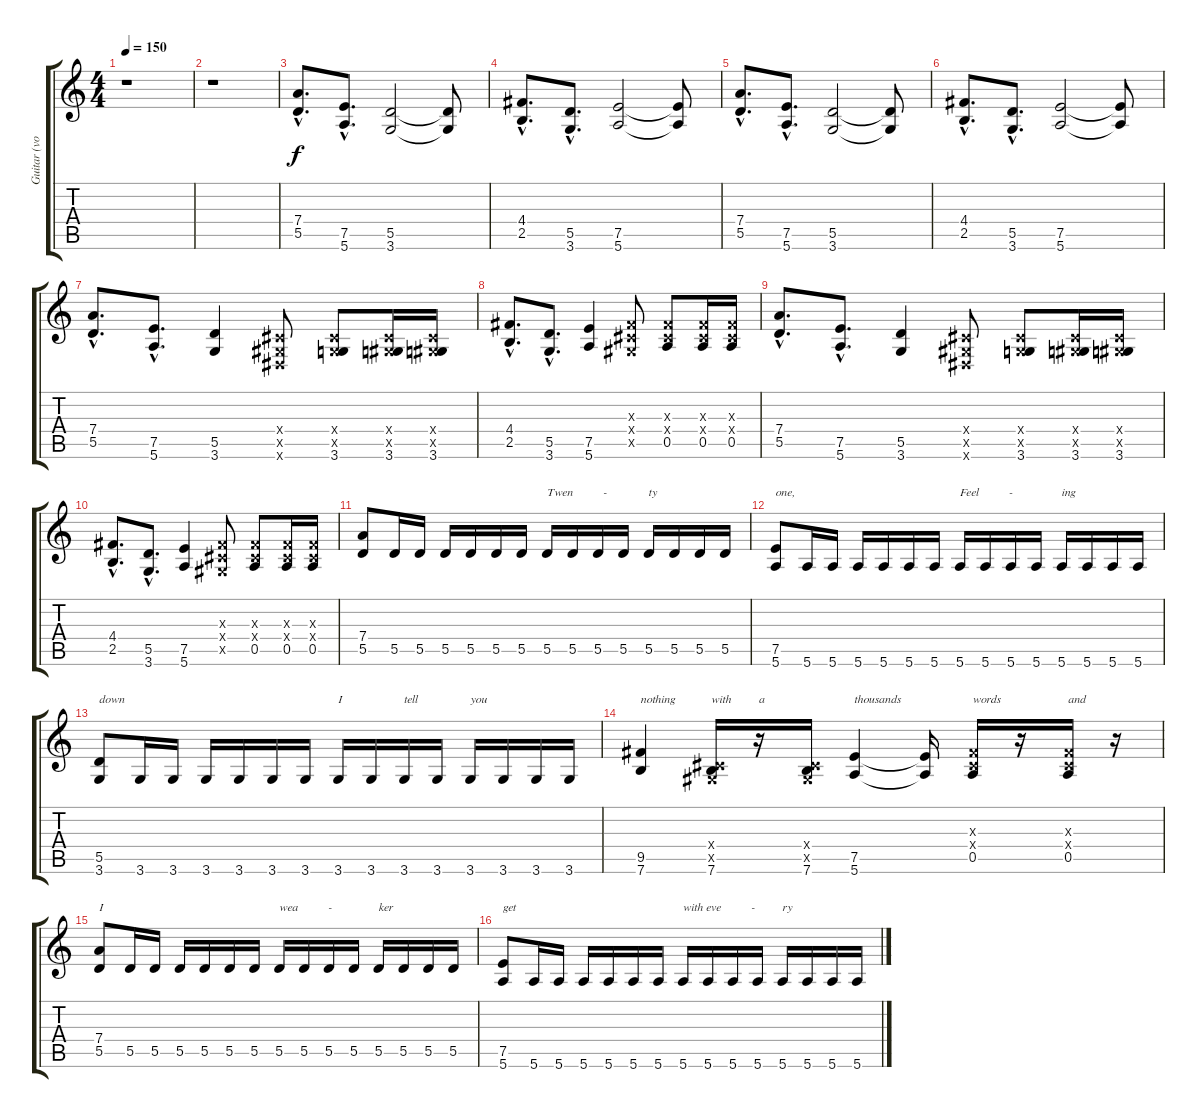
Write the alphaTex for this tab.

\track ("Guitar (vocal)" "Guitar (vo") {instrument overdrivenguitar}
\staff {score tabs}
\tuning (E4 B3 G3 D3 A2 E2) {hide}
\ts (4 4)
\tempo 150
\clef g2
\ks c
r.1{dy f instrument overdrivenguitar} |
r.1 |
(7.4{hac} 5.5{hac}).8{d} (7.5{hac} 5.6{hac}).8{d} (5.5 3.6).2 (5.5{t} 3.6{t}).8 |
(4.4{hac} 2.5{hac}).8{d} (5.5{hac} 3.6{hac}).8{d} (7.5 5.6).2 (7.5{t} 5.6{t}).8 |
(7.4{hac} 5.5{hac}).8{d} (7.5{hac} 5.6{hac}).8{d} (5.5 3.6).2 (5.5{t} 3.6{t}).8 |
(4.4{hac} 2.5{hac}).8{d} (5.5{hac} 3.6{hac}).8{d} (7.5 5.6).2 (7.5{t} 5.6{t}).8 |
(7.4{hac} 5.5{hac}).8{d} (7.5{hac} 5.6{hac}).8{d} (5.5 3.6).4 (-1.4{x} -1.5{x} -1.6{x}).8 (-1.4{x} -1.5{x} 3.6).8 (-1.4{x} -1.5{x} 3.6).16 (-1.4{x} -1.5{x} 3.6).16 |
(4.4{hac} 2.5{hac}).8{d} (5.5{hac} 3.6{hac}).8{d} (7.5 5.6).4 (-1.3{x} -1.4{x} -1.5{x}).8 (-1.3{x} -1.4{x} 0.5).8 (-1.3{x} -1.4{x} 0.5).16 (-1.3{x} -1.4{x} 0.5).16 |
(7.4{hac} 5.5{hac}).8{d} (7.5{hac} 5.6{hac}).8{d} (5.5 3.6).4 (-1.4{x} -1.5{x} -1.6{x}).8 (-1.4{x} -1.5{x} 3.6).8 (-1.4{x} -1.5{x} 3.6).16 (-1.4{x} -1.5{x} 3.6).16 |
(4.4{hac} 2.5{hac}).8{d} (5.5{hac} 3.6{hac}).8{d} (7.5 5.6).4 (-1.3{x} -1.4{x} -1.5{x}).8 (-1.3{x} -1.4{x} 0.5).8 (-1.3{x} -1.4{x} 0.5).16 (-1.3{x} -1.4{x} 0.5).16 |
(7.4 5.5).8 5.5.16 5.5.16 5.5.16 5.5.16 5.5.16 5.5.16 5.5.16{txt "Twen          -"} 5.5.16 5.5.16 5.5.16 5.5.16{txt "ty"} 5.5.16 5.5.16 5.5.16 |
(7.5 5.6).8{txt "one,"} 5.6.16 5.6.16 5.6.16 5.6.16 5.6.16 5.6.16 5.6.16{txt "Feel          -"} 5.6.16 5.6.16 5.6.16 5.6.16{txt "ing"} 5.6.16 5.6.16 5.6.16 |
(5.5 3.6).8{txt "down"} 3.6.16 3.6.16 3.6.16 3.6.16 3.6.16 3.6.16 3.6.16{txt "I"} 3.6.16 3.6.16{txt "tell"} 3.6.16 3.6.16{txt "you"} 3.6.16 3.6.16 3.6.16 |
(9.5 7.6).4{txt "nothing"} (-1.4{x} -1.5{x} 7.6).16{txt "with"} r.16{txt "a"} (-1.4{x} -1.5{x} 7.6).16 (7.5 5.6).4{txt "thousands"} (7.5{t} 5.6{t}).16 (-1.3{x} -1.4{x} 0.5).16{txt "words"} r.16 (-1.3{x} -1.4{x} 0.5).16{txt "and"} r.16 |
(7.4 5.5).8{txt "I"} 5.5.16 5.5.16 5.5.16 5.5.16 5.5.16 5.5.16 5.5.16{txt "wea          -"} 5.5.16 5.5.16 5.5.16 5.5.16{txt "ker"} 5.5.16 5.5.16 5.5.16 |
(7.5 5.6).8{txt "get"} 5.6.16 5.6.16 5.6.16 5.6.16 5.6.16 5.6.16 5.6.16{txt "with eve          -"} 5.6.16 5.6.16 5.6.16 5.6.16{txt "ry"} 5.6.16 5.6.16 5.6.16
